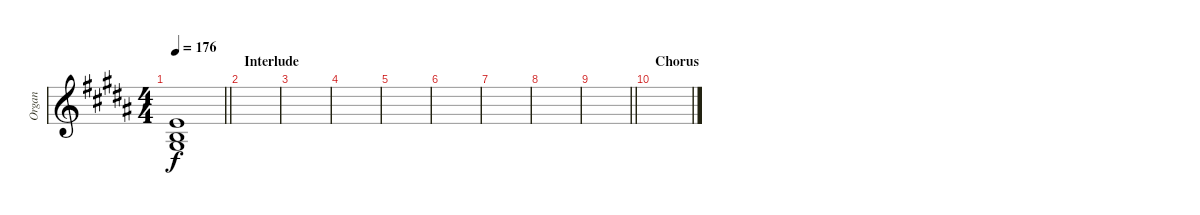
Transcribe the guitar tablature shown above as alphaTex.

\track ("Organ" "Organ") {instrument drawbarorgan}
\staff {score}
\tuning (E4 B3 G3 D3 A2 E2) {hide}
\ts (4 4)
\tempo 176
\clef g2
\barLineRight lightlight
\ks b
(0.1 0.2 1.3).1{dy f} |
\section ("" "Interlude")
|
|
|
|
|
|
|
\barLineRight lightlight
|
\section ("" "Chorus")
